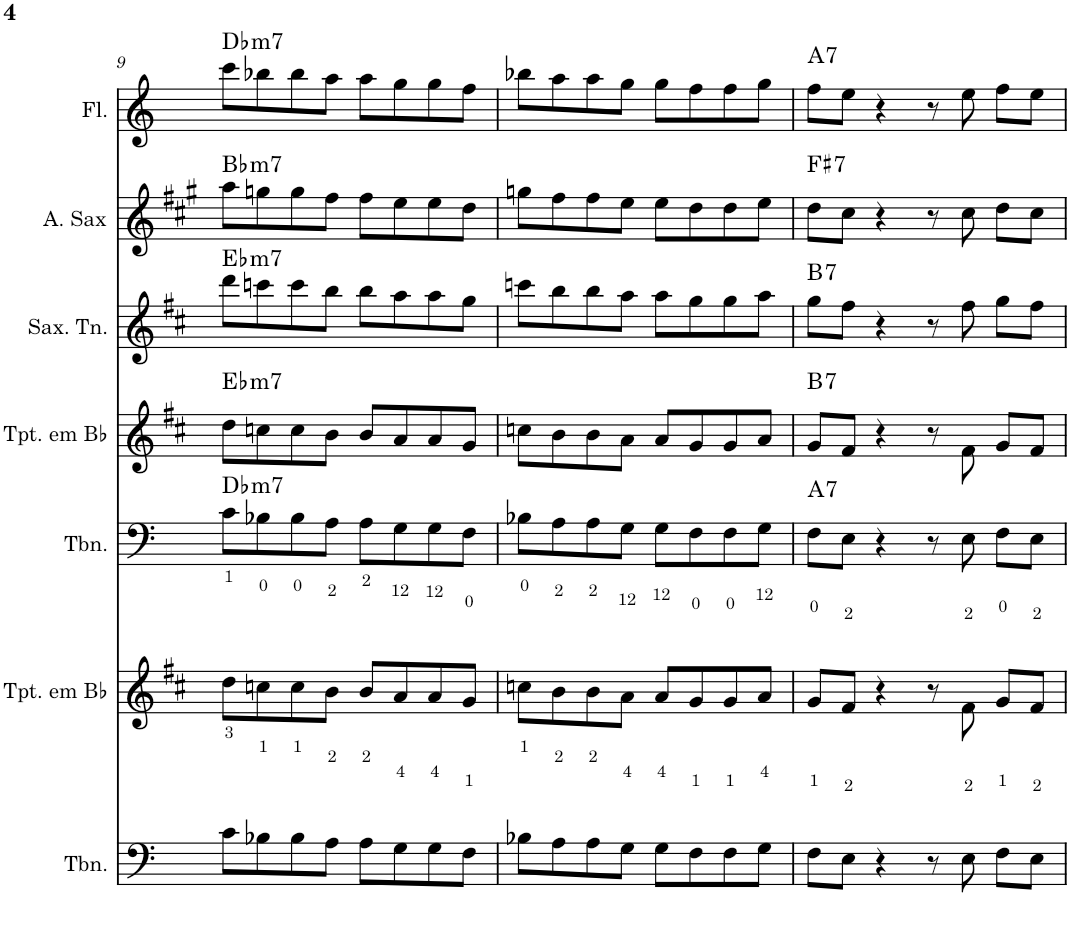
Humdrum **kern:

**kern	**kern	**kern	**harte	**kern	**harte	**kern	**harte	**kern	**harte	**kern	**harte
*part7	*part6	*part5	*part5	*part4	*part4	*part3	*part3	*part2	*part2	*part1	*part1
*staff7	*staff6	*staff5	*	*staff4	*	*staff3	*	*staff2	*	*staff1	*
*I"Trombone	*I"Trompete em Bb	*I"Trombone	*	*I"Trompete em Bb	*	*I"Saxofone Tenor	*	*I"Saxofone Alto	*	*I"Flauta Transversal	*
*I'Tbn.	*I'Tpt. em Bb	*I'Tbn.	*	*I'Tpt. em Bb	*	*I'Sax. Tn.	*	*	*	*I'Fl.	*
!!LO:PB:g=z
*clefF4	*clefG2	*clefF4	*	*clefG2	*	*clefG2	*	*clefG2	*	*clefG2	*
*	*Trd1c2	*	*	*Trd1c2	*	*Trd8c14	*	*Trd5c9	*	*	*
*k[]	*k[f#c#]	*k[]	*	*k[f#c#]	*	*k[f#c#]	*	*k[f#c#g#]	*	*k[]	*
*M4/4	*M4/4	*M4/4	*	*M4/4	*	*M4/4	*	*M4/4	*	*M4/4	*
=9	=9	=9	=9	=9	=9	=9	=9	=9	=9	=9	=9
!	!	!	!LO:H:kt=m7	!	!LO:H:kt=m7	!	!LO:H:kt=m7	!	!LO:H:kt=m7	!	!LO:H:kt=m7
8c\L	8dd\L	8c\L	Db:min7	8dd\L	Eb:min7	8ddd\L	Eb:min7	8aa\L	Bb:min7	8ccc\L	Db:min7
8B-X\	8ccn\	8B-X\	.	8ccn\	.	8cccn\	.	8ggn\	.	8bb-X\	.
8B-\	8cc\	8B-\	.	8cc\	.	8ccc\	.	8gg\	.	8bb-\	.
8A\J	8b\J	8A\J	.	8b\J	.	8bb\J	.	8ff#\J	.	8aa\J	.
8A\L	8b/L	8A\L	.	8b/L	.	8bb\L	.	8ff#\L	.	8aa\L	.
8G\	8a/	8G\	.	8a/	.	8aa\	.	8ee\	.	8gg\	.
8G\	8a/	8G\	.	8a/	.	8aa\	.	8ee\	.	8gg\	.
8F\J	8g/J	8F\J	.	8g/J	.	8gg\J	.	8dd\J	.	8ff\J	.
=10	=10	=10	=10	=10	=10	=10	=10	=10	=10	=10	=10
8B-X\L	8ccn\L	8B-X\L	.	8ccn\L	.	8cccn\L	.	8ggn\L	.	8bb-X\L	.
8A\	8b\	8A\	.	8b\	.	8bb\	.	8ff#\	.	8aa\	.
8A\	8b\	8A\	.	8b\	.	8bb\	.	8ff#\	.	8aa\	.
8G\J	8a\J	8G\J	.	8a\J	.	8aa\J	.	8ee\J	.	8gg\J	.
8G\L	8a/L	8G\L	.	8a/L	.	8aa\L	.	8ee\L	.	8gg\L	.
8F\	8g/	8F\	.	8g/	.	8gg\	.	8dd\	.	8ff\	.
8F\	8g/	8F\	.	8g/	.	8gg\	.	8dd\	.	8ff\	.
8G\J	8a/J	8G\J	.	8a/J	.	8aa\J	.	8ee\J	.	8gg\J	.
=11	=11	=11	=11	=11	=11	=11	=11	=11	=11	=11	=11
!	!	!	!LO:H:kt=7	!	!LO:H:kt=7	!	!LO:H:kt=7	!	!LO:H:kt=7	!	!LO:H:kt=7
8F\L	8g/L	8F\L	A:7	8g/L	B:7	8gg\L	B:7	8dd\L	F#:7	8ff\L	A:7
8E\J	8f#/J	8E\J	.	8f#/J	.	8ff#\J	.	8cc#\J	.	8ee\J	.
4r	4r	4r	.	4r	.	4r	.	4r	.	4r	.
8r	8r	8r	.	8r	.	8r	.	8r	.	8r	.
8E\	8f#\	8E\	.	8f#\	.	8ff#\	.	8cc#\	.	8ee\	.
8F\L	8g/L	8F\L	.	8g/L	.	8gg\L	.	8dd\L	.	8ff\L	.
8E\J	8f#/J	8E\J	.	8f#/J	.	8ff#\J	.	8cc#\J	.	8ee\J	.
=	=	=	=	=	=	=	=	=	=	=	=
*-	*-	*-	*-	*-	*-	*-	*-	*-	*-	*-	*-
